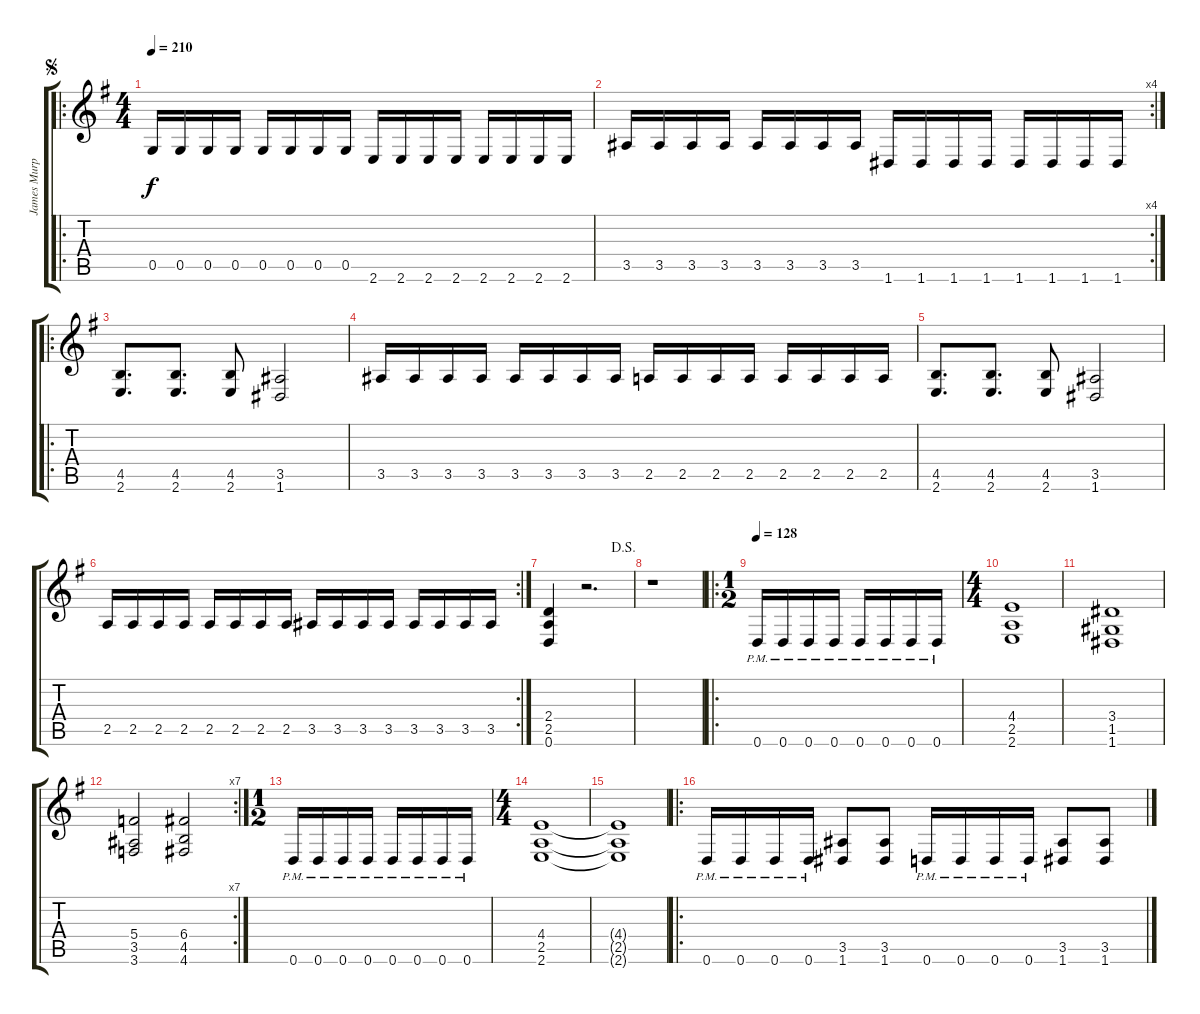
\track ("James Murphy" "James Murp") {instrument distortionguitar}
\staff {score tabs}
\tuning (D4 A3 F3 C3 G2 D2) {hide}
\ro
\ts (4 4)
\jump segno
\tempo 210
\clef g2
\ks g
0.5.16{dy f} 0.5.16 0.5.16 0.5.16 0.5.16 0.5.16 0.5.16 0.5.16 2.6.16 2.6.16 2.6.16 2.6.16 2.6.16 2.6.16 2.6.16 2.6.16 |
\rc 4
3.5.16 3.5.16 3.5.16 3.5.16 3.5.16 3.5.16 3.5.16 3.5.16 1.6.16 1.6.16 1.6.16 1.6.16 1.6.16 1.6.16 1.6.16 1.6.16 |
\ro
(4.5 2.6).8{d} (4.5 2.6).8{d} (4.5 2.6).8 (3.5 1.6).2 |
3.5.16 3.5.16 3.5.16 3.5.16 3.5.16 3.5.16 3.5.16 3.5.16 2.5.16 2.5.16 2.5.16 2.5.16 2.5.16 2.5.16 2.5.16 2.5.16 |
(4.5 2.6).8{d} (4.5 2.6).8{d} (4.5 2.6).8 (3.5 1.6).2 |
\rc 2
2.5.16 2.5.16 2.5.16 2.5.16 2.5.16 2.5.16 2.5.16 2.5.16 3.5.16 3.5.16 3.5.16 3.5.16 3.5.16 3.5.16 3.5.16 3.5.16 |
\jump dalsegno
(2.4 2.5 0.6).4 r.2{d} |
r.1 |
\ro
\ts (1 2)
\tempo 128
0.6{pm}.16 0.6{pm}.16 0.6{pm}.16 0.6{pm}.16 0.6{pm}.16 0.6{pm}.16 0.6{pm}.16 0.6{pm}.16 |
\ts (4 4)
(4.4 2.5 2.6).1 |
(3.4 1.5 1.6).1 |
\rc 7
(5.4 3.5 3.6).2 (6.4 4.5 4.6).2 |
\ts (1 2)
0.6{pm}.16 0.6{pm}.16 0.6{pm}.16 0.6{pm}.16 0.6{pm}.16 0.6{pm}.16 0.6{pm}.16 0.6{pm}.16 |
\ts (4 4)
(4.4 2.5 2.6).1 |
(4.4{t} 2.5{t} 2.6{t}).1 |
\ro
0.6{pm}.16 0.6{pm}.16 0.6{pm}.16 0.6{pm}.16 (3.5 1.6).8 (3.5 1.6).8 0.6{pm}.16 0.6{pm}.16 0.6{pm}.16 0.6{pm}.16 (3.5 1.6).8 (3.5 1.6).8
